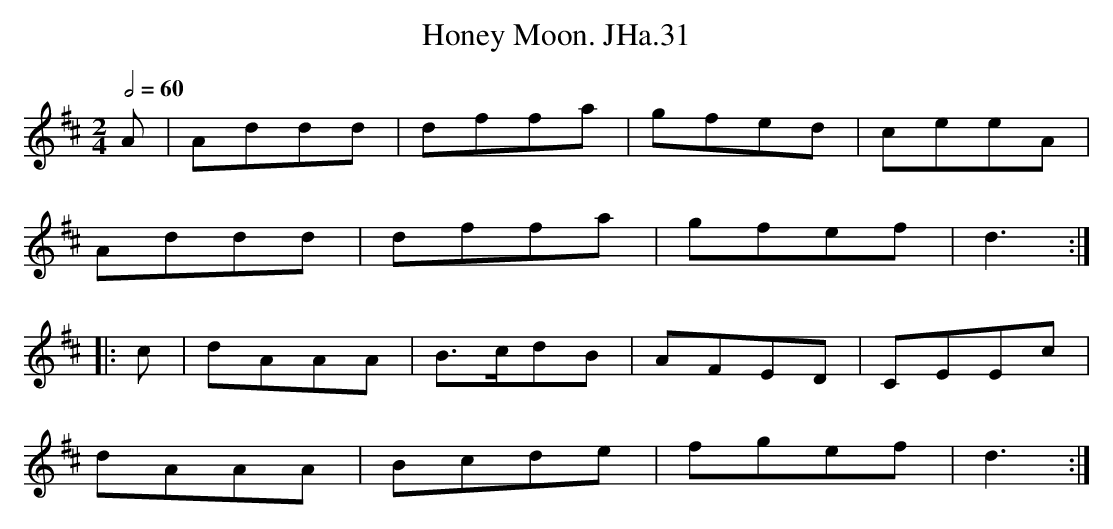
X:1
T:Honey Moon. JHa.31
M:2/4
L:1/8
Q:2/4=60
K:D
A | Addd | dffa | gfed | ceeA |
Addd | dffa | gfef | d3 :|
|: c | dAAA | B>cdB | AFED | CEEc |
dAAA | Bcde | fgef | d3:|
